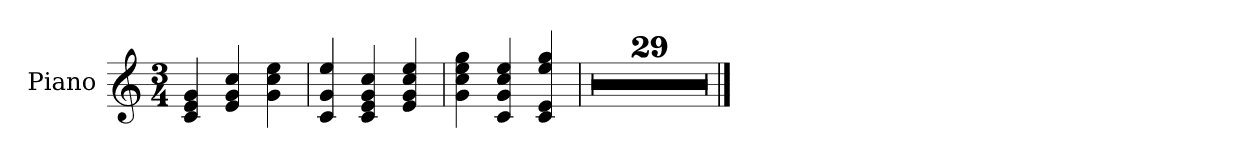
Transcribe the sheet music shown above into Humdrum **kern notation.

**kern
*part1
*staff1
*I"Piano
*I'Pno.
*clefG2
*k[]
*M3/4
=1
4c/ 4e/ 4g/
4e/ 4g/ 4cc/
4g\ 4cc\ 4ee\
=2
4c/ 4g/ 4ee/
4c/ 4e/ 4g/ 4cc/
4e/ 4g/ 4cc/ 4ee/
=3
4g\ 4cc\ 4ee\ 4gg\
4c/ 4g/ 4cc/ 4ee/
4c/ 4e/ 4ee/ 4gg/
=4
2.r
=5
2.r
=6
2.r
=7
2.r
=8
2.r
=9
2.r
=10
2.r
=11
2.r
=12
2.r
=13
2.r
=14
2.r
=15
2.r
!!LO:LB:g=z
=16
2.r
=17
2.r
=18
2.r
=19
2.r
=20
2.r
=21
2.r
=22
2.r
=23
2.r
=24
2.r
=25
2.r
=26
2.r
=27
2.r
=28
2.r
=29
2.r
=30
2.r
=31
2.r
=32
2.r
==
*-
